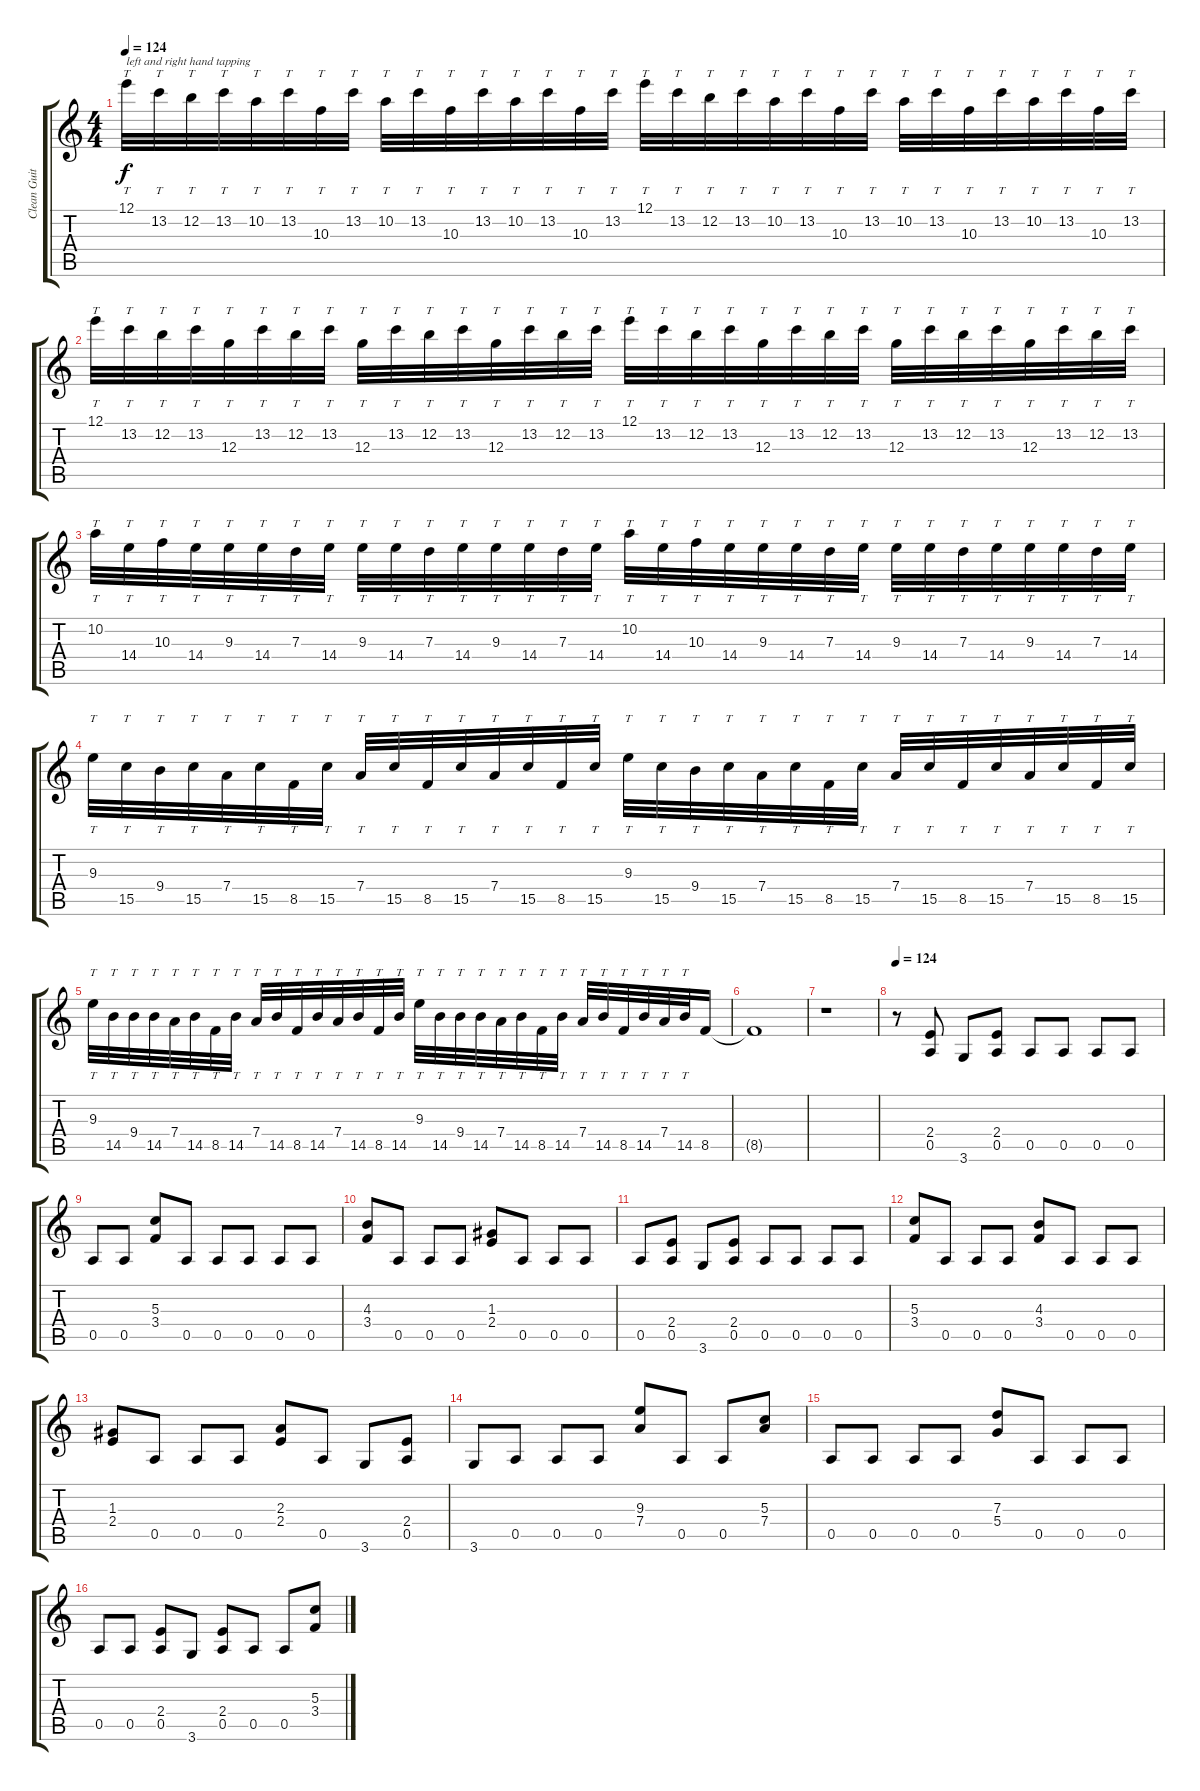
\track ("Clean Guitar" "Clean Guit") {instrument acousticguitarsteel}
\staff {score tabs}
\tuning (E4 B3 G3 D3 A2 E2) {hide}
\ts (4 4)
\tempo 124
\tempo 92
\tempo 124
\clef g2
\ks c
12.1.32{tt txt "left and right hand tapping" dy f instrument acousticguitarsteel} 13.2.32{tt} 12.2.32{tt} 13.2.32{tt} 10.2.32{tt} 13.2.32{tt} 10.3.32{tt} 13.2.32{tt} 10.2.32{tt} 13.2.32{tt} 10.3.32{tt} 13.2.32{tt} 10.2.32{tt} 13.2.32{tt} 10.3.32{tt} 13.2.32{tt} 12.1.32{tt} 13.2.32{tt} 12.2.32{tt} 13.2.32{tt} 10.2.32{tt} 13.2.32{tt} 10.3.32{tt} 13.2.32{tt} 10.2.32{tt} 13.2.32{tt} 10.3.32{tt} 13.2.32{tt} 10.2.32{tt} 13.2.32{tt} 10.3.32{tt} 13.2.32{tt} |
12.1.32{tt} 13.2.32{tt} 12.2.32{tt} 13.2.32{tt} 12.3.32{tt} 13.2.32{tt} 12.2.32{tt} 13.2.32{tt} 12.3.32{tt} 13.2.32{tt} 12.2.32{tt} 13.2.32{tt} 12.3.32{tt} 13.2.32{tt} 12.2.32{tt} 13.2.32{tt} 12.1.32{tt} 13.2.32{tt} 12.2.32{tt} 13.2.32{tt} 12.3.32{tt} 13.2.32{tt} 12.2.32{tt} 13.2.32{tt} 12.3.32{tt} 13.2.32{tt} 12.2.32{tt} 13.2.32{tt} 12.3.32{tt} 13.2.32{tt} 12.2.32{tt} 13.2.32{tt} |
10.2.32{tt} 14.4.32{tt} 10.3.32{tt} 14.4.32{tt} 9.3.32{tt} 14.4.32{tt} 7.3.32{tt} 14.4.32{tt} 9.3.32{tt} 14.4.32{tt} 7.3.32{tt} 14.4.32{tt} 9.3.32{tt} 14.4.32{tt} 7.3.32{tt} 14.4.32{tt} 10.2.32{tt} 14.4.32{tt} 10.3.32{tt} 14.4.32{tt} 9.3.32{tt} 14.4.32{tt} 7.3.32{tt} 14.4.32{tt} 9.3.32{tt} 14.4.32{tt} 7.3.32{tt} 14.4.32{tt} 9.3.32{tt} 14.4.32{tt} 7.3.32{tt} 14.4.32{tt} |
9.3.32{tt} 15.5.32{tt} 9.4.32{tt} 15.5.32{tt} 7.4.32{tt} 15.5.32{tt} 8.5.32{tt} 15.5.32{tt} 7.4.32{tt} 15.5.32{tt} 8.5.32{tt} 15.5.32{tt} 7.4.32{tt} 15.5.32{tt} 8.5.32{tt} 15.5.32{tt} 9.3.32{tt} 15.5.32{tt} 9.4.32{tt} 15.5.32{tt} 7.4.32{tt} 15.5.32{tt} 8.5.32{tt} 15.5.32{tt} 7.4.32{tt} 15.5.32{tt} 8.5.32{tt} 15.5.32{tt} 7.4.32{tt} 15.5.32{tt} 8.5.32{tt} 15.5.32{tt} |
9.3.32{tt} 14.5.32{tt} 9.4.32{tt} 14.5.32{tt} 7.4.32{tt} 14.5.32{tt} 8.5.32{tt} 14.5.32{tt} 7.4.32{tt} 14.5.32{tt} 8.5.32{tt} 14.5.32{tt} 7.4.32{tt} 14.5.32{tt} 8.5.32{tt} 14.5.32{tt} 9.3.32{tt} 14.5.32{tt} 9.4.32{tt} 14.5.32{tt} 7.4.32{tt} 14.5.32{tt} 8.5.32{tt} 14.5.32{tt} 7.4.32{tt} 14.5.32{tt} 8.5.32{tt} 14.5.32{tt} 7.4.32{tt} 14.5.32{tt} 8.5.16 |
8.5{t}.1 |
r.1 |
\tempo 124
r.8 (2.4 0.5).8 3.6.8 (2.4 0.5).8 0.5.8 0.5.8 0.5.8 0.5.8 |
0.5.8 0.5.8 (5.3 3.4).8 0.5.8 0.5.8 0.5.8 0.5.8 0.5.8 |
(4.3 3.4).8 0.5.8 0.5.8 0.5.8 (1.3 2.4).8 0.5.8 0.5.8 0.5.8 |
0.5.8 (2.4 0.5).8 3.6.8 (2.4 0.5).8 0.5.8 0.5.8 0.5.8 0.5.8 |
(5.3 3.4).8 0.5.8 0.5.8 0.5.8 (4.3 3.4).8 0.5.8 0.5.8 0.5.8 |
(1.3 2.4).8 0.5.8 0.5.8 0.5.8 (2.3 2.4).8 0.5.8 3.6.8 (2.4 0.5).8 |
3.6.8 0.5.8 0.5.8 0.5.8 (9.3 7.4).8 0.5.8 0.5.8 (5.3 7.4).8 |
0.5.8 0.5.8 0.5.8 0.5.8 (7.3 5.4).8 0.5.8 0.5.8 0.5.8 |
0.5.8 0.5.8 (2.4 0.5).8 3.6.8 (2.4 0.5).8 0.5.8 0.5.8 (5.3 3.4).8
